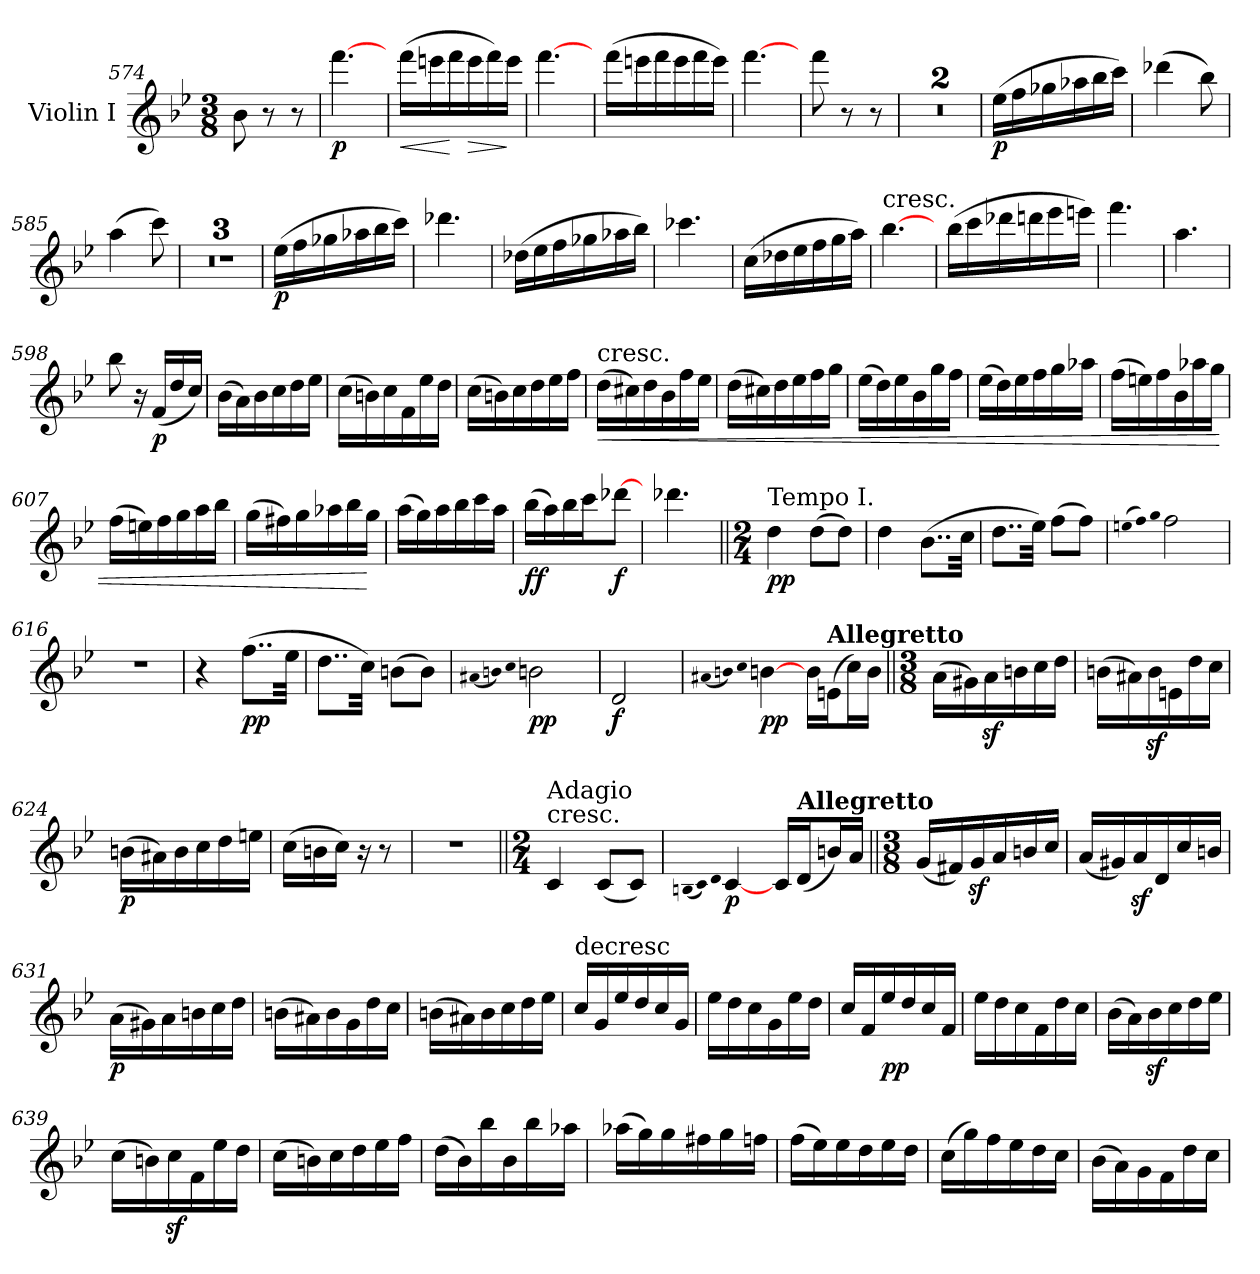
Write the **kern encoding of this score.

**kern	**dynam
*part1	*part1
*staff1	*staff1
*I"Violin I	*
*I'Vln	*
*clefG2	*
*k[b-e-]	*
*B-:	*
*M3/8	*
=574	=574
8b-	.
8r	.
8r	.
=575	=575
[4.fff	p
=576	=576
!	!LO:HP:b
(16fff\LL	<
16eeen\	.
16fff\	[
!	!LO:HP:b
16eee\	>
16fff\)	.
16eee\JJ	]
=577	=577
[4.fff	.
=578	=578
(16fff\LL	.
16eeen\	.
16fff\	.
16eee\	.
16fff\	.
16eee\JJ)	.
=579	=579
[4.fff	.
=580	=580
8fff	.
8r	.
8r	.
=581	=581
4.r	.
=582	=582
4.r	.
=583	=583
(16ee-\LL	p
16ff\	.
16gg-X\	.
16aa-X\	.
16bb-\	.
16ccc\JJ)	.
=584	=584
(4ddd-X	.
8bb-)	.
=585	=585
(4aa	.
8ccc)	.
=586	=586
4.r	.
=587	=587
4.r	.
=588	=588
4.r	.
=589	=589
(16ee-\LL	p
16ff\	.
16gg-X\	.
16aa-X\	.
16bb-\	.
16ccc\JJ)	.
=590	=590
4.ddd-X	.
=591	=591
(16dd-X\LL	.
16ee-\	.
16ff\	.
16gg-X\	.
16aa-X\	.
16bb-\JJ)	.
=592	=592
4.ccc-X	.
=593	=593
(16cc\LL	.
16dd-X\	.
16ee-\	.
16ff\	.
16gg\	.
16aa\JJ)	.
=594	=594
!LO:TX:a:t=cresc.	!
[4.bb-	.
=595	=595
(16bb-\LL	.
16ccc\	.
16ddd-X\	.
16dddn\	.
16eee-\	.
16eeen\JJ)	.
=596	=596
4.fff	.
=597	=597
4.aa	.
=598	=598
8bb-	.
16r	.
(16f/LL	p
16dd/	.
16cc/JJ)	.
=599	=599
(16b-\LL	.
16a\)	.
16b-\	.
16cc\	.
16dd\	.
16ee-\JJ	.
=600	=600
(16cc\LL	.
16bn\)	.
16cc\	.
16f\	.
16ee-\	.
16dd\JJ	.
=601	=601
(16cc\LL	.
16bn\)	.
16cc\	.
16dd\	.
16ee-\	.
16ff\JJ	.
=602	=602
!LO:TX:a:t=cresc.	!
!	!LO:HP:b
(16dd\LL	<
16cc#X\)	.
16dd\	.
16b-\	.
16ff\	.
16ee-\JJ	.
=603	=603
(16dd\LL	.
16cc#X\)	.
16dd\	.
16ee-\	.
16ff\	.
16gg\JJ	.
=604	=604
(16ee-\LL	.
16dd\)	.
16ee-\	.
16b-\	.
16gg\	.
16ff\JJ	.
=605	=605
(16ee-\LL	.
16dd\)	.
16ee-\	.
16ff\	.
16gg\	.
16aa-X\JJ	.
=606	=606
(16ff\LL	.
16een\)	.
16ff\	.
16b-\	.
16aa-X\	.
16gg\JJ	.
=607	=607
(16ff\LL	.
16een\)	.
16ff\	.
16gg\	.
16aa\	.
16bb-\JJ	.
=608	=608
(16gg\LL	.
16ff#X\)	.
16gg\	.
16aa-X\	.
16bb-\	.
16gg\JJ	[
=609	=609
(16aa\LL	.
16gg\)	.
16aa\	.
16bb-\	.
16ccc\	.
16aa\JJ	.
=610	=610
(16bb-\LL	ff
16aa\)	.
16bb-\	.
16ccc\J	.
[8ddd-X\J	f
=611	=611
4.ddd-X	.
=612||	=612||
*M2/4	*
!LO:TX:a:t=Tempo I.	!
4dd	pp
(8dd\L	.
8dd\J)	.
=613	=613
4dd	.
(8..b-\L	.
32cc\Jkk	.
=614	=614
8..dd\L	.
32ee-\Jkk)	.
(8ff\L	.
8ff\J)	.
=615	=615
(qqeen	.
qqff)	.
qqgg	.
2ff	.
=616	=616
2r	.
=617	=617
4r	.
(8..ff\L	pp
32ee-\Jkk	.
=618	=618
8..dd\L	.
32cc\Jkk)	.
(8bn\L	.
8b\J)	.
=619	=619
(qqa#X	.
qqbn)	.
qqcc	.
2bn	pp
=620	=620
2d	f
=621	=621
(qqa#X	.
qqbn)	.
qqcc	.
[4bn	pp
16b\LL	.
!LO:TX:a:B:t=Allegretto	!
(16en\J	.
16cc\L)	.
16b\JJ	.
=622||	=622||
*M3/8	*
(16a\LL	.
16g#X\)	.
16az\	.
16bn\	.
16cc\	.
16dd\JJ	.
=623	=623
(16bn\LL	.
16a#X\)	.
16bz\	.
16en\	.
16dd\	.
16cc\JJ	.
=624	=624
(16bn\LL	p
16a#X\)	.
16b\	.
16cc\	.
16dd\	.
16een\JJ	.
=625	=625
(16cc\LL	.
16bn\	.
16cc\JJ)	.
16r	.
8r	.
=626	=626
4.r	.
=627||	=627||
*M2/4	*
!LO:TX:a:t=cresc.	!
!LO:TX:a:t=Adagio	!
4c	.
(8c/L	.
8c/J)	.
=628	=628
(qqBn	.
qqc)	.
qqd	.
[4c	p
16c/LL	.
!LO:TX:a:B:t=Allegretto	!
(16d/J	.
16bn/L)	.
16a/JJ	.
=629||	=629||
*M3/8	*
(16g/LL	.
16f#X/)	.
16gz/	.
16a/	.
16bn/	.
16cc/JJ	.
=630	=630
(16a/LL	.
16g#X/)	.
16az/	.
16d/	.
16cc/	.
16bn/JJ	.
=631	=631
(16a\LL	p
16g#X\)	.
16a\	.
16bn\	.
16cc\	.
16dd\JJ	.
=632	=632
(16bn\LL	.
16a#X\)	.
16b\	.
16g\	.
16dd\	.
16cc\JJ	.
=633	=633
(16bn\LL	.
16a#X\)	.
16b\	.
16cc\	.
16dd\	.
16ee-\JJ	.
=634	=634
!LO:TX:a:t=decresc	!
16cc/LL	.
16g/	.
16ee-/	.
16dd/	.
16cc/	.
16g/JJ	.
=635	=635
16ee-\LL	.
16dd\	.
16cc\	.
16g\	.
16ee-\	.
16dd\JJ	.
=636	=636
16cc/LL	.
16f/	.
16ee-/	pp
16dd/	.
16cc/	.
16f/JJ	.
=637	=637
16ee-\LL	.
16dd\	.
16cc\	.
16f\	.
16dd\	.
16cc\JJ	.
=638	=638
(16b-\LL	.
16a\)	.
16b-z\	.
16cc\	.
16dd\	.
16ee-\JJ	.
=639	=639
(16cc\LL	.
16bn\)	.
16ccz\	.
16f\	.
16ee-\	.
16dd\JJ	.
=640	=640
(16cc\LL	.
16bn\)	.
16cc\	.
16dd\	.
16ee-\	.
16ff\JJ	.
=641	=641
(16dd\LL	.
16b-\)	.
16bb-\	.
16b-\	.
16bb-\	.
16aa-X\JJ	.
=642	=642
(16aa-X\LL	.
16gg\)	.
16gg\	.
16ff#X\	.
16gg\	.
16ffn\JJ	.
=643	=643
(16ff\LL	.
16ee-\)	.
16ee-\	.
16dd\	.
16ee-\	.
16dd\JJ	.
=644	=644
(16cc\LL	.
16gg\)	.
16ff\	.
16ee-\	.
16dd\	.
16cc\JJ	.
=645	=645
(16b-\LL	.
16a\)	.
16g\	.
16f\	.
16dd\	.
16cc\JJ	.
=	=
*-	*-
